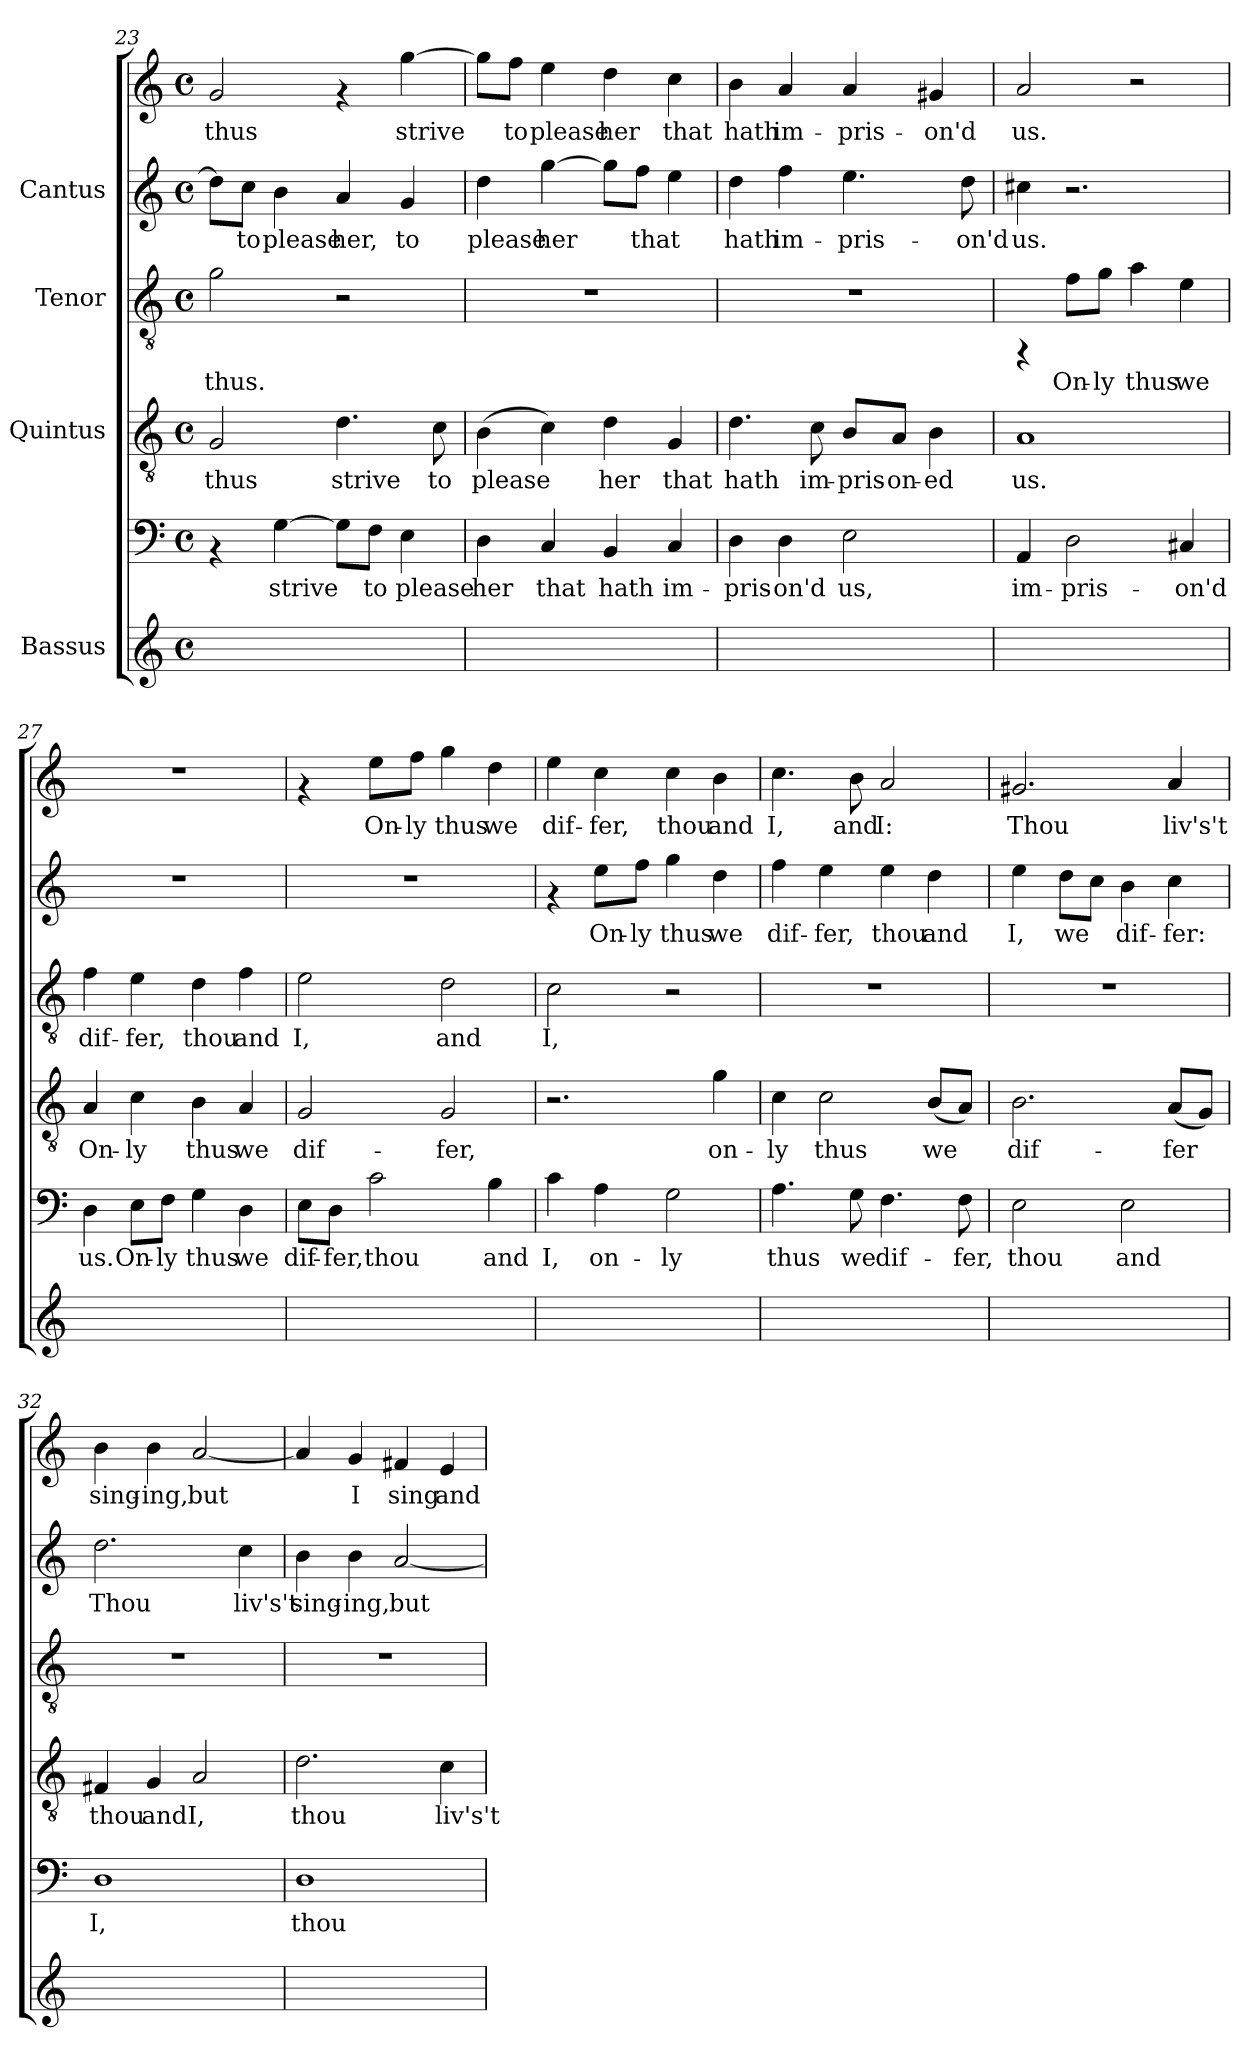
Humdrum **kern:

**kern	**kern	**text	**kern	**text	**kern	**text	**kern	**text	**kern	**text
*part4	*part4	*part4	*part3	*part3	*part2	*part2	*part1	*part1	*part1	*part1
*staff6	*staff5	*staff5	*staff4	*staff4	*staff3	*staff3	*staff2	*staff2	*staff1	*staff1
*I"Bassus	*	*	*I"Quintus	*	*I"Tenor	*	*I"Cantus	*	*	*
!!LO:LB:g=z
*clefG2	*clefF4	*	*clefGv2	*	*clefGv2	*	*clefG2	*	*clefG2	*
*M4/4	*M4/4	*	*M4/4	*	*M4/4	*	*M4/4	*	*M4/4	*
*met(c)	*met(c)	*	*met(c)	*	*met(c)	*	*met(c)	*	*met(c)	*
=23	=23	=23	=23	=23	=23	=23	=23	=23	=23	=23
!	!	!	!	!LO:LY:b:cj	!	!LO:LY:b:cj	!	!LO:LY:b:cj	!	!LO:LY:b:cj
1ryy	4rAA	.	2G/	thus	2g\	thus.	8dd\L]	.	2g/	thus
!	!	!	!	!	!	!	!	!LO:LY:b:cj	!	!
.	.	.	.	.	.	.	8cc\J	to	.	.
!	!	!LO:LY:b:cj	!	!	!	!	!	!LO:LY:b:cj	!	!
.	[>4G\	strive	.	.	.	.	4b\	please	.	.
!	!	!LO:LY:b:cj	!	!LO:LY:b:cj	!	!	!	!LO:LY:b:cj	!	!
.	8G\L]	.	4.d\	strive	2r	.	4a/	her,	4rf	.
!	!	!LO:LY:b:cj	!	!	!	!	!	!	!	!
.	8F\J	to	.	.	.	.	.	.	.	.
!	!	!LO:LY:b:cj	!	!	!	!	!	!LO:LY:b:cj	!	!LO:LY:b:cj
.	4E\	please	.	.	.	.	4g/	to	[>4gg\	strive
!	!	!	!	!LO:LY:b:cj	!	!	!	!	!	!
.	.	.	8c\	to	.	.	.	.	.	.
=24	=24	=24	=24	=24	=24	=24	=24	=24	=24	=24
!	!	!LO:LY:b:cj	!	!LO:LY:b:cj	!	!	!	!LO:LY:b:cj	!	!LO:LY:b:cj
1ryy	4D\	her	(>4B\	please	1r	.	4dd\	please	8gg\L]	.
!	!	!	!	!	!	!	!	!	!	!LO:LY:b:cj
.	.	.	.	.	.	.	.	.	8ff\J	to
!	!	!LO:LY:b:cj	!	!LO:LY:b:cj	!	!	!	!LO:LY:b:cj	!	!LO:LY:b:cj
.	4C/	that	4c\)	.	.	.	[>4gg\	her	4ee\	please
!	!	!LO:LY:b:cj	!	!LO:LY:b:cj	!	!	!	!LO:LY:b:cj	!	!LO:LY:b:cj
.	4BB/	hath	4d\	her	.	.	8gg\L]	.	4dd\	her
!	!	!	!	!	!	!	!	!LO:LY:b:cj	!	!
.	.	.	.	.	.	.	8ff\J	that	.	.
!	!	!LO:LY:b:cj	!	!LO:LY:b:cj	!	!	!	!LO:LY:b:cj	!	!LO:LY:b:cj
.	4C/	im-	4G/	that	.	.	4ee\	.	4cc\	that
=25	=25	=25	=25	=25	=25	=25	=25	=25	=25	=25
!	!	!LO:LY:b:cj	!	!LO:LY:b:cj	!	!	!	!LO:LY:b:cj	!	!LO:LY:b:cj
1ryy	4D\	-pris-	4.d\	hath	1r	.	4dd\	hath	4b\	hath
!	!	!LO:LY:b:cj	!	!	!	!	!	!LO:LY:b:cj	!	!LO:LY:b:cj
.	4D\	-on'd	.	.	.	.	4ff\	im-	4a/	im-
!	!	!	!	!LO:LY:b:cj	!	!	!	!	!	!
.	.	.	8c\	im-	.	.	.	.	.	.
!	!	!LO:LY:b:cj	!	!LO:LY:b:cj	!	!	!	!LO:LY:b:cj	!	!LO:LY:b:cj
.	2E\	us,	8B/L	-pris-	.	.	4.ee\	-pris-	4a/	-pris-
!	!	!	!	!LO:LY:b:cj	!	!	!	!	!	!
.	.	.	8A/J	-on-	.	.	.	.	.	.
!	!	!	!	!LO:LY:b:cj	!	!	!	!	!	!LO:LY:b:cj
.	.	.	4B\	-ed	.	.	.	.	4g#X/	-on'd
!	!	!	!	!	!	!	!	!LO:LY:b:cj	!	!
.	.	.	.	.	.	.	8dd\	-on'd	.	.
=26	=26	=26	=26	=26	=26	=26	=26	=26	=26	=26
!	!	!LO:LY:b:cj	!	!LO:LY:b:cj	!	!	!	!LO:LY:b:cj	!	!LO:LY:b:cj
1ryy	4AA/	im-	1A	us.	4rFF	.	4cc#X\	us.	2a/	us.
!	!	!LO:LY:b:cj	!	!	!	!LO:LY:b:cj	!	!	!	!
.	2D\	-pris-	.	.	8f\L	On-	2.r	.	.	.
!	!	!	!	!	!	!LO:LY:b:cj	!	!	!	!
.	.	.	.	.	8g\J	-ly	.	.	.	.
!	!	!	!	!	!	!LO:LY:b:cj	!	!	!	!
.	.	.	.	.	4a\	thus	.	.	2r	.
!	!	!LO:LY:b:cj	!	!	!	!LO:LY:b:cj	!	!	!	!
.	4C#X/	-on'd	.	.	4e\	we	.	.	.	.
!!LO:PB:g=z
=27	=27	=27	=27	=27	=27	=27	=27	=27	=27	=27
!	!	!LO:LY:b:cj	!	!LO:LY:b:cj	!	!LO:LY:b:cj	!	!	!	!
1ryy	4D\	us.	4A/	On-	4f\	dif-	1r	.	1r	.
!	!	!LO:LY:b:cj	!	!LO:LY:b:cj	!	!LO:LY:b:cj	!	!	!	!
.	8E\L	On-	4c\	-ly	4e\	-fer,	.	.	.	.
!	!	!LO:LY:b:cj	!	!	!	!	!	!	!	!
.	8F\J	-ly	.	.	.	.	.	.	.	.
!	!	!LO:LY:b:cj	!	!LO:LY:b:cj	!	!LO:LY:b:cj	!	!	!	!
.	4G\	thus	4B\	thus	4d\	thou	.	.	.	.
!	!	!LO:LY:b:cj	!	!LO:LY:b:cj	!	!LO:LY:b:cj	!	!	!	!
.	4D\	we	4A/	we	4f\	and	.	.	.	.
=28	=28	=28	=28	=28	=28	=28	=28	=28	=28	=28
!	!	!LO:LY:b:cj	!	!LO:LY:b:cj	!	!LO:LY:b:cj	!	!	!	!
1ryy	8E\L	dif-	2G/	dif-	2e\	I,	1r	.	4rf	.
!	!	!LO:LY:b:cj	!	!	!	!	!	!	!	!
.	8D\J	-fer,	.	.	.	.	.	.	.	.
!	!	!LO:LY:b:cj	!	!	!	!	!	!	!	!LO:LY:b:cj
.	2c\	thou	.	.	.	.	.	.	8ee\L	On-
!	!	!	!	!	!	!	!	!	!	!LO:LY:b:cj
.	.	.	.	.	.	.	.	.	8ff\J	-ly
!	!	!	!	!LO:LY:b:cj	!	!LO:LY:b:cj	!	!	!	!LO:LY:b:cj
.	.	.	2G/	-fer,	2d\	and	.	.	4gg\	thus
!	!	!LO:LY:b:cj	!	!	!	!	!	!	!	!LO:LY:b:cj
.	4B\	and	.	.	.	.	.	.	4dd\	we
=29	=29	=29	=29	=29	=29	=29	=29	=29	=29	=29
!	!	!LO:LY:b:cj	!	!	!	!LO:LY:b:cj	!	!	!	!LO:LY:b:cj
1ryy	4c\	I,	2.r	.	2c\	I,	4rf	.	4ee\	dif-
!	!	!LO:LY:b:cj	!	!	!	!	!	!LO:LY:b:cj	!	!LO:LY:b:cj
.	4A\	on-	.	.	.	.	8ee\L	On-	4cc\	-fer,
!	!	!	!	!	!	!	!	!LO:LY:b:cj	!	!
.	.	.	.	.	.	.	8ff\J	-ly	.	.
!	!	!LO:LY:b:cj	!	!	!	!	!	!LO:LY:b:cj	!	!LO:LY:b:cj
.	2G\	-ly	.	.	2r	.	4gg\	thus	4cc\	thou
!	!	!	!	!LO:LY:b:cj	!	!	!	!LO:LY:b:cj	!	!LO:LY:b:cj
.	.	.	4g\	on-	.	.	4dd\	we	4b\	and
=30	=30	=30	=30	=30	=30	=30	=30	=30	=30	=30
!	!	!LO:LY:b:cj	!	!LO:LY:b:cj	!	!	!	!LO:LY:b:cj	!	!LO:LY:b:cj
1ryy	4.A\	thus	4c\	-ly	1r	.	4ff\	dif-	4.cc\	I,
!	!	!	!	!LO:LY:b:cj	!	!	!	!LO:LY:b:cj	!	!
.	.	.	2c\	thus	.	.	4ee\	-fer,	.	.
!	!	!LO:LY:b:cj	!	!	!	!	!	!	!	!LO:LY:b:cj
.	8G\	we	.	.	.	.	.	.	8b\	and
!	!	!LO:LY:b:cj	!	!	!	!	!	!LO:LY:b:cj	!	!LO:LY:b:cj
.	4.F\	dif-	.	.	.	.	4ee\	thou	2a/	I:
!	!	!	!	!LO:LY:b:cj	!	!	!	!LO:LY:b:cj	!	!
.	.	.	(<8B/L	we	.	.	4dd\	and	.	.
!	!	!LO:LY:b:cj	!	!LO:LY:b:cj	!	!	!	!	!	!
.	8F\	-fer,	8A/J)	.	.	.	.	.	.	.
!!LO:LB:g=z
=31	=31	=31	=31	=31	=31	=31	=31	=31	=31	=31
!	!	!LO:LY:b:cj	!	!LO:LY:b:cj	!	!	!	!LO:LY:b:cj	!	!LO:LY:b:cj
1ryy	2E\	thou	2.B\	dif-	1r	.	4ee\	I,	2.g#X/	Thou
!	!	!	!	!	!	!	!	!LO:LY:b:cj	!	!
.	.	.	.	.	.	.	8dd\L	we	.	.
!	!	!	!	!	!	!	!	!LO:LY:b:cj	!	!
.	.	.	.	.	.	.	8cc\J	.	.	.
!	!	!LO:LY:b:cj	!	!	!	!	!	!LO:LY:b:cj	!	!
.	2E\	and	.	.	.	.	4b\	dif-	.	.
!	!	!	!	!LO:LY:b:cj	!	!	!	!LO:LY:b:cj	!	!LO:LY:b:cj
.	.	.	(<8A/L	-fer	.	.	4cc\	-fer:	4a/	liv's't
!	!	!	!	!LO:LY:b:cj	!	!	!	!	!	!
.	.	.	8G/J)	.	.	.	.	.	.	.
=32	=32	=32	=32	=32	=32	=32	=32	=32	=32	=32
!	!	!LO:LY:b:cj	!	!LO:LY:b:cj	!	!	!	!LO:LY:b:cj	!	!LO:LY:b:cj
1ryy	1D	I,	4F#X/	thou	1r	.	2.dd\	Thou	4b\	sing-
!	!	!	!	!LO:LY:b:cj	!	!	!	!	!	!LO:LY:b:cj
.	.	.	4G/	and	.	.	.	.	4b\	-ing,
!	!	!	!	!LO:LY:b:cj	!	!	!	!	!	!LO:LY:b:cj
.	.	.	2A/	I,	.	.	.	.	[<2a/	but
!	!	!	!	!	!	!	!	!LO:LY:b:cj	!	!
.	.	.	.	.	.	.	4cc\	liv's't	.	.
=33	=33	=33	=33	=33	=33	=33	=33	=33	=33	=33
!	!	!LO:LY:b:cj	!	!LO:LY:b:cj	!	!	!	!LO:LY:b:cj	!	!LO:LY:b:cj
1ryy	1D	thou	2.d\	thou	1r	.	4b\	sing-	4a/]	.
!	!	!	!	!	!	!	!	!LO:LY:b:cj	!	!LO:LY:b:cj
.	.	.	.	.	.	.	4b\	-ing,	4g/	I
!	!	!	!	!	!	!	!	!LO:LY:b:cj	!	!LO:LY:b:cj
.	.	.	.	.	.	.	[<2a/	but	4f#X/	sing
!	!	!	!	!LO:LY:b:cj	!	!	!	!	!	!LO:LY:b:cj
.	.	.	4c\	liv's't	.	.	.	.	4e/	and
=	=	=	=	=	=	=	=	=	=	=
*-	*-	*-	*-	*-	*-	*-	*-	*-	*-	*-
